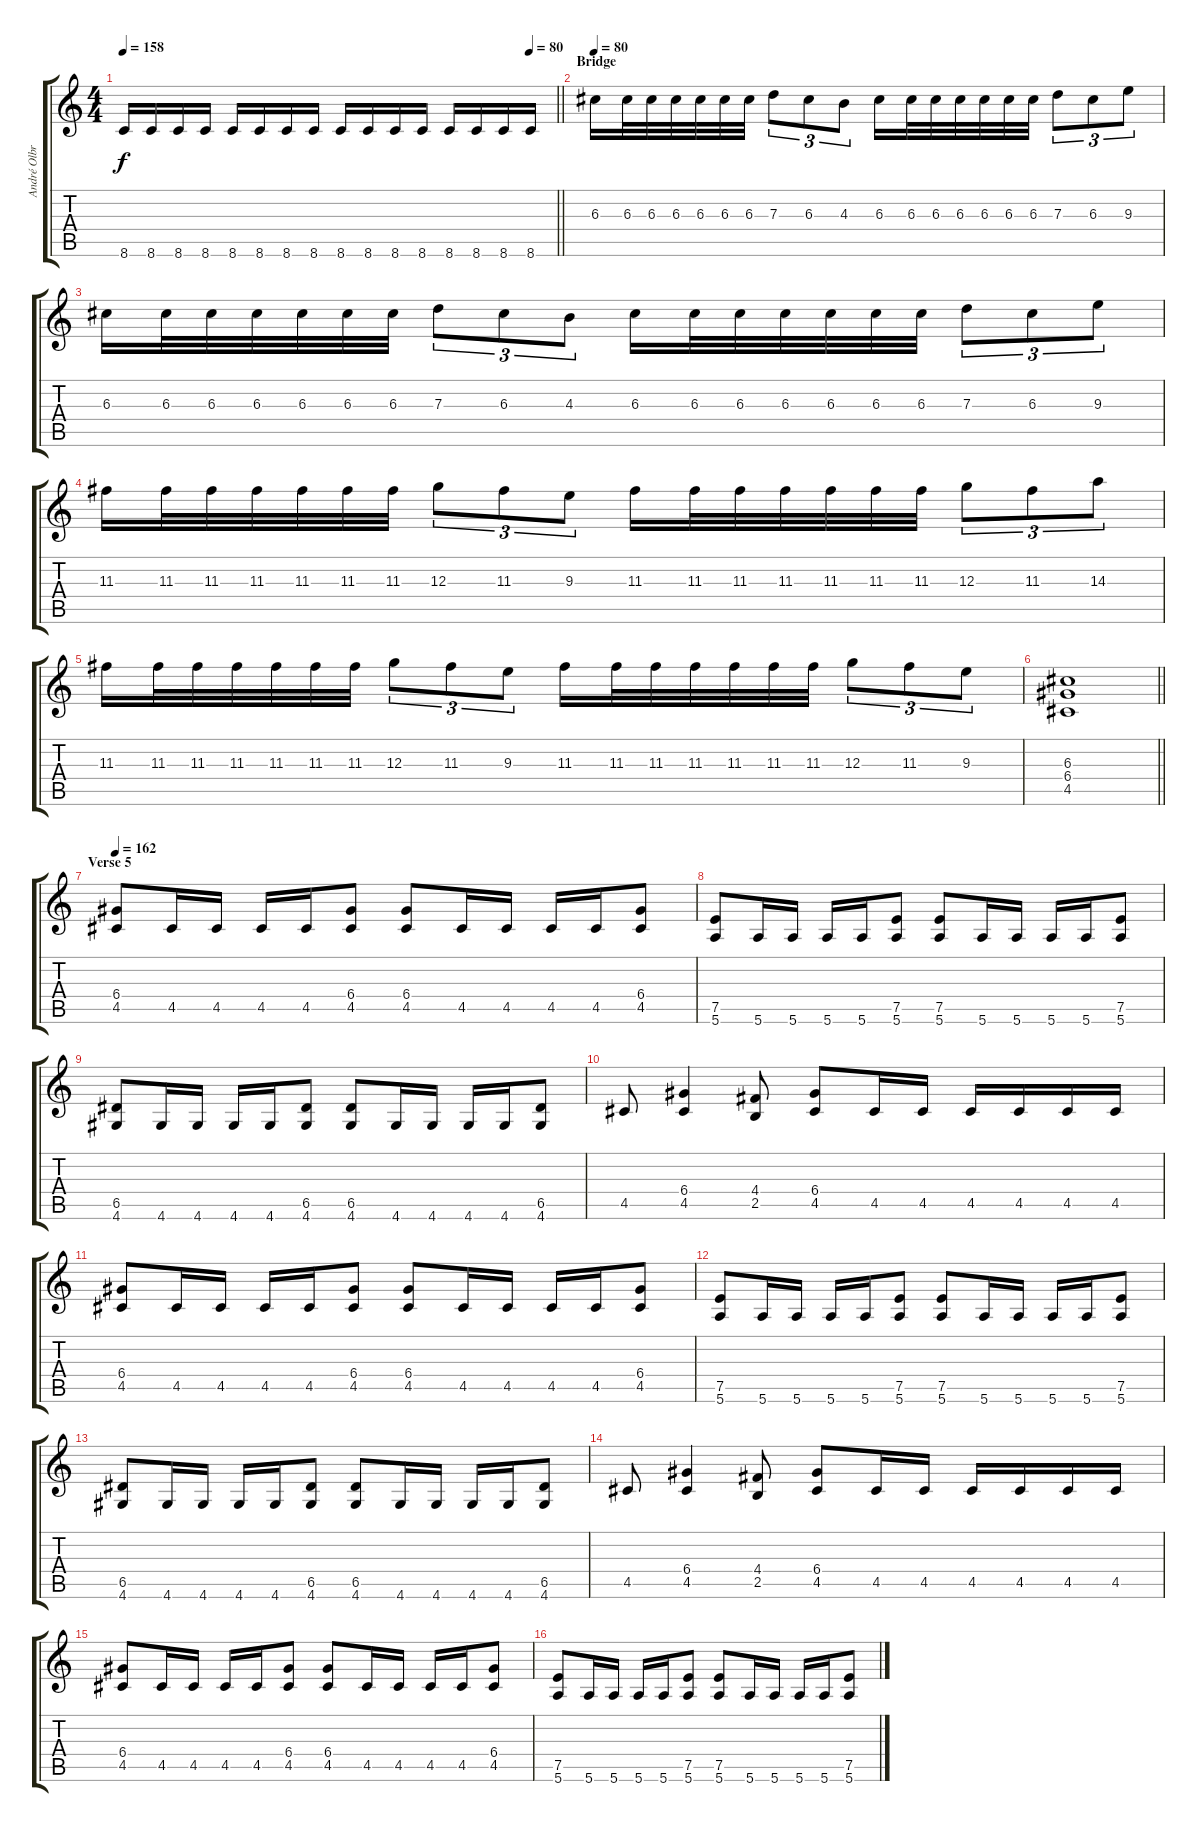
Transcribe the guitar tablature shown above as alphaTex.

\track ("André Olbrich" "André Olbr") {instrument distortionguitar}
\staff {score tabs}
\tuning (E4 B3 G3 D3 A2 E2) {hide}
\ts (4 4)
\tempo 158
\tempo (80 0.9375)
\clef g2
\barLineRight lightlight
\ks c
8.6.16{dy f} 8.6.16 8.6.16 8.6.16 8.6.16 8.6.16 8.6.16 8.6.16 8.6.16 8.6.16 8.6.16 8.6.16 8.6.16 8.6.16 8.6.16 8.6.16 |
\section ("" "Bridge")
\tempo 80
6.3.16 6.3.32 6.3.32 6.3.32 6.3.32 6.3.32 6.3.32 7.3.8{tu (3 2)} 6.3.8{tu (3 2)} 4.3.8{tu (3 2)} 6.3.16 6.3.32 6.3.32 6.3.32 6.3.32 6.3.32 6.3.32 7.3.8{tu (3 2)} 6.3.8{tu (3 2)} 9.3.8{tu (3 2)} |
6.3.16 6.3.32 6.3.32 6.3.32 6.3.32 6.3.32 6.3.32 7.3.8{tu (3 2)} 6.3.8{tu (3 2)} 4.3.8{tu (3 2)} 6.3.16 6.3.32 6.3.32 6.3.32 6.3.32 6.3.32 6.3.32 7.3.8{tu (3 2)} 6.3.8{tu (3 2)} 9.3.8{tu (3 2)} |
11.3.16 11.3.32 11.3.32 11.3.32 11.3.32 11.3.32 11.3.32 12.3.8{tu (3 2)} 11.3.8{tu (3 2)} 9.3.8{tu (3 2)} 11.3.16 11.3.32 11.3.32 11.3.32 11.3.32 11.3.32 11.3.32 12.3.8{tu (3 2)} 11.3.8{tu (3 2)} 14.3.8{tu (3 2)} |
11.3.16 11.3.32 11.3.32 11.3.32 11.3.32 11.3.32 11.3.32 12.3.8{tu (3 2)} 11.3.8{tu (3 2)} 9.3.8{tu (3 2)} 11.3.16 11.3.32 11.3.32 11.3.32 11.3.32 11.3.32 11.3.32 12.3.8{tu (3 2)} 11.3.8{tu (3 2)} 9.3.8{tu (3 2)} |
\barLineRight lightlight
(6.3 6.4 4.5).1 |
\section ("" "Verse 5")
\tempo 162
(6.4 4.5).8 4.5.16 4.5.16 4.5.16 4.5.16 (6.4 4.5).8 (6.4 4.5).8 4.5.16 4.5.16 4.5.16 4.5.16 (6.4 4.5).8 |
(7.5 5.6).8 5.6.16 5.6.16 5.6.16 5.6.16 (7.5 5.6).8 (7.5 5.6).8 5.6.16 5.6.16 5.6.16 5.6.16 (7.5 5.6).8 |
(6.5 4.6).8 4.6.16 4.6.16 4.6.16 4.6.16 (6.5 4.6).8 (6.5 4.6).8 4.6.16 4.6.16 4.6.16 4.6.16 (6.5 4.6).8 |
4.5.8 (6.4 4.5).4 (4.4 2.5).8 (6.4 4.5).8 4.5.16 4.5.16 4.5.16 4.5.16 4.5.16 4.5.16 |
(6.4 4.5).8 4.5.16 4.5.16 4.5.16 4.5.16 (6.4 4.5).8 (6.4 4.5).8 4.5.16 4.5.16 4.5.16 4.5.16 (6.4 4.5).8 |
(7.5 5.6).8 5.6.16 5.6.16 5.6.16 5.6.16 (7.5 5.6).8 (7.5 5.6).8 5.6.16 5.6.16 5.6.16 5.6.16 (7.5 5.6).8 |
(6.5 4.6).8 4.6.16 4.6.16 4.6.16 4.6.16 (6.5 4.6).8 (6.5 4.6).8 4.6.16 4.6.16 4.6.16 4.6.16 (6.5 4.6).8 |
4.5.8 (6.4 4.5).4 (4.4 2.5).8 (6.4 4.5).8 4.5.16 4.5.16 4.5.16 4.5.16 4.5.16 4.5.16 |
(6.4 4.5).8 4.5.16 4.5.16 4.5.16 4.5.16 (6.4 4.5).8 (6.4 4.5).8 4.5.16 4.5.16 4.5.16 4.5.16 (6.4 4.5).8 |
(7.5 5.6).8 5.6.16 5.6.16 5.6.16 5.6.16 (7.5 5.6).8 (7.5 5.6).8 5.6.16 5.6.16 5.6.16 5.6.16 (7.5 5.6).8
